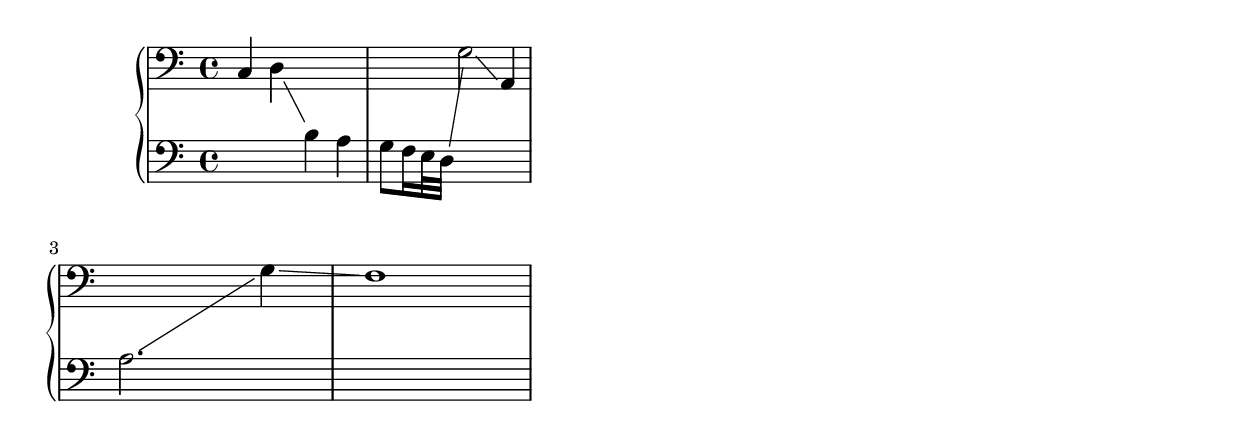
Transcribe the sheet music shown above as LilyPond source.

\version "1.7.18"

\header {
texidoc = "Note head lines (eg glissando)
run between centers of the note heads."
}

su = \notes{ \translator Staff = up}
sd = \notes{ \translator Staff = down}

\score {
    \context PianoStaff
        \notes <
	\context Staff = up   {
            \property PianoStaff.connectArpeggios = ##t
	    \showStaffSwitch
	    \clef F
	    c4 d \sd b a g8 f16 e32 d \su g2 \glissando a,4 \sd \break a2. \su g4 \glissando f1
	}
	\context Staff = down {
	    \clef F s1*4
	}
    >
\paper {
    linewidth = 8.0 \cm
}
}

%% new-chords-done %%
